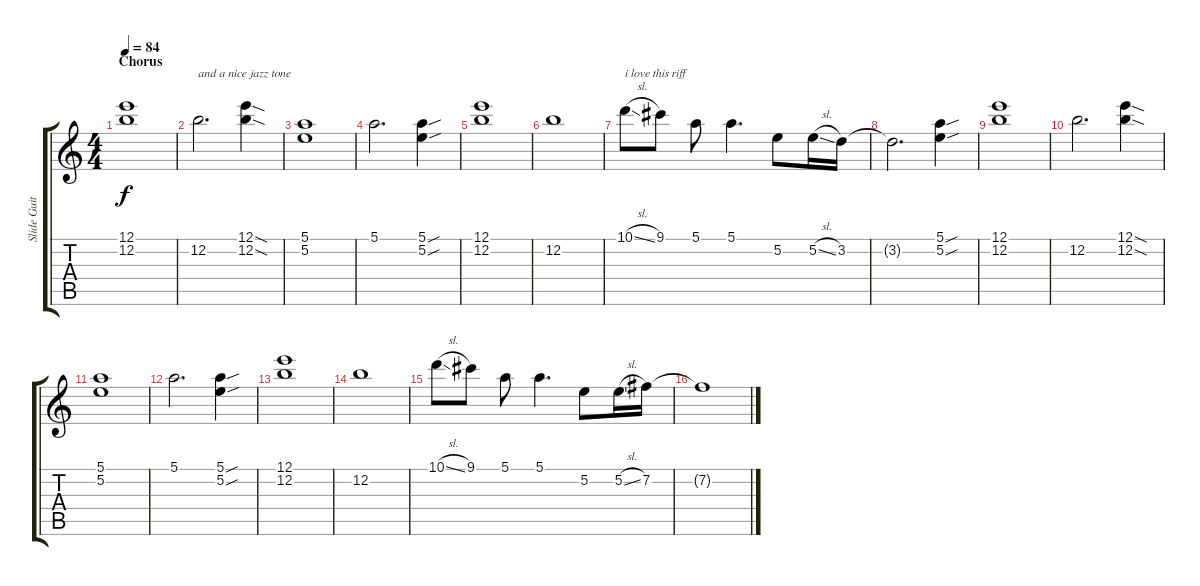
\track ("Slide Guitar" "Slide Guit") {instrument electricguitarjazz}
\staff {score tabs}
\tuning (E4 B3 G3 D3 A2 E2) {hide}
\ts (4 4)
\section ("" "Chorus ")
\tempo 84
\clef g2
\ks c
(12.1 12.2).1{dy f} |
12.2.2{d txt "and a nice jazz tone"} (12.1{sod} 12.2{sod}).4 |
(5.1 5.2).1 |
5.1.2{d} (5.1{sou} 5.2{sou}).4 |
(12.1 12.2).1 |
12.2.1 |
10.1{sl}.8{txt "i love this riff"} 9.1.8 5.1.8 5.1.4{d} 5.2.8 5.2{sl}.16 3.2.16 |
3.2{t}.2{d} (5.1{sou} 5.2{sou}).4 |
(12.1 12.2).1 |
12.2.2{d} (12.1{sod} 12.2{sod}).4 |
(5.1 5.2).1 |
5.1.2{d} (5.1{sou} 5.2{sou}).4 |
(12.1 12.2).1 |
12.2.1 |
10.1{sl}.8 9.1.8 5.1.8 5.1.4{d} 5.2.8 5.2{sl}.16 7.2.16 |
7.2{t}.1
